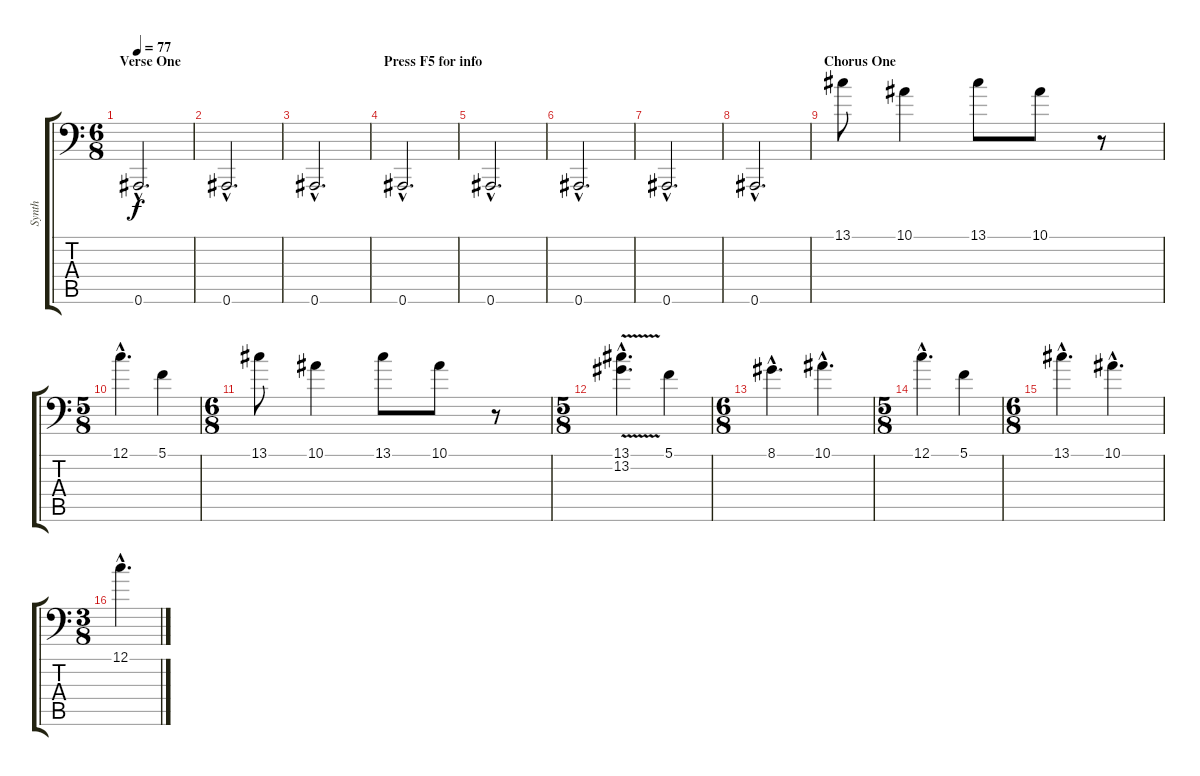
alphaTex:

\track ("Synth" "Synth") {instrument lead1square}
\staff {score tabs}
\tuning (C4 G3 Eb3 Bb2 F2 Bb1) {hide}
\ts (6 8)
\section ("" "Verse One")
\tempo 77
\clef f4
\ks c
0.6{hac}.2{d dy f instrument lead1square} |
0.6{hac}.2{d} |
0.6{hac}.2{d} |
\section ("" "Press F5 for info")
0.6{hac}.2{d} |
0.6{hac}.2{d} |
0.6{hac}.2{d} |
0.6{hac}.2{d} |
0.6{hac}.2{d} |
\section ("" "Chorus One")
13.1.8{volume 13 instrument pad6metallic} 10.1.4 13.1.8 10.1.8 r.8 |
\ts (5 8)
12.1{hac}.4{d} 5.1.4 |
\ts (6 8)
13.1.8{volume 13 instrument pad6metallic} 10.1.4 13.1.8 10.1.8 r.8 |
\ts (5 8)
(13.1{v hac} 13.2{v hac}).4{d} 5.1.4 |
\ts (6 8)
8.1{hac}.4{d volume 13 instrument pad6metallic} 10.1{hac}.4{d} |
\ts (5 8)
12.1{hac}.4{d} 5.1.4 |
\ts (6 8)
13.1{hac}.4{d volume 13 instrument pad6metallic} 10.1{hac}.4{d} |
\ts (3 8)
12.1{hac}.4{d}
